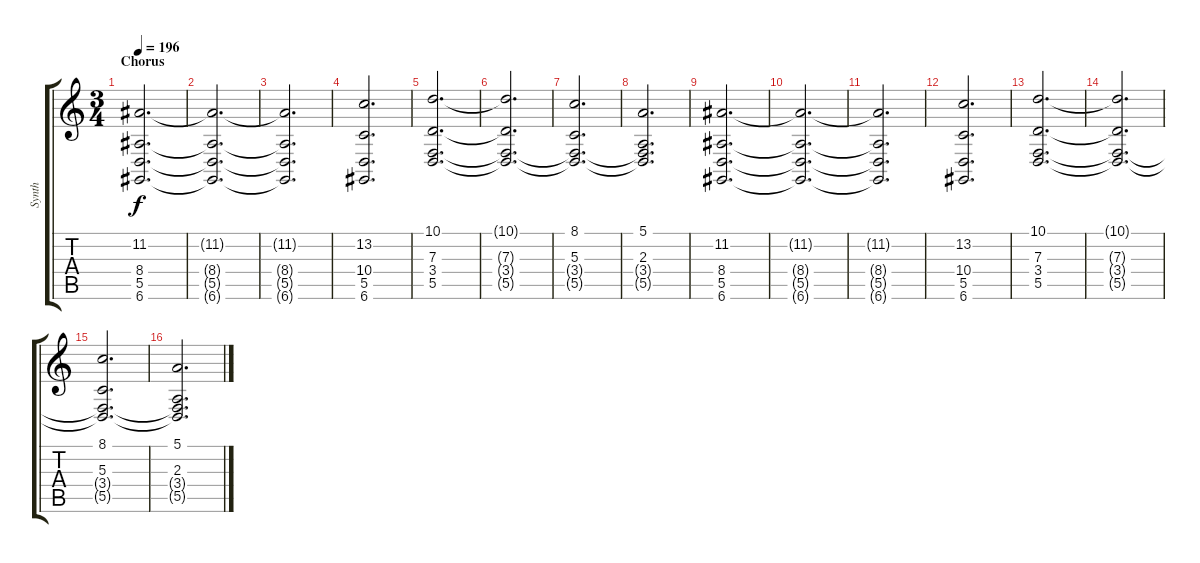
\track ("Synth" "Synth") {instrument pad8sweep}
\staff {score tabs}
\tuning (E4 B3 G3 D3 A2 D2) {hide}
\ts (3 4)
\section ("" "Chorus")
\tempo 196
\clef g2
\ks c
(11.2 8.4 5.5 6.6).2{d dy f} |
(11.2{t} 8.4{t} 5.5{t} 6.6{t}).2{d} |
(11.2{t} 8.4{t} 5.5{t} 6.6{t}).2{d} |
(13.2 10.4 5.5 6.6).2{d} |
(10.1 7.3 3.4 5.5).2{d} |
(10.1{t} 7.3{t} 3.4{t} 5.5{t}).2{d} |
(8.1 5.3 3.4{t} 5.5{t}).2{d} |
(5.1 2.3 3.4{t} 5.5{t}).2{d} |
(11.2 8.4 5.5 6.6).2{d} |
(11.2{t} 8.4{t} 5.5{t} 6.6{t}).2{d} |
(11.2{t} 8.4{t} 5.5{t} 6.6{t}).2{d} |
(13.2 10.4 5.5 6.6).2{d} |
(10.1 7.3 3.4 5.5).2{d} |
(10.1{t} 7.3{t} 3.4{t} 5.5{t}).2{d} |
(8.1 5.3 3.4{t} 5.5{t}).2{d} |
(5.1 2.3 3.4{t} 5.5{t}).2{d}
